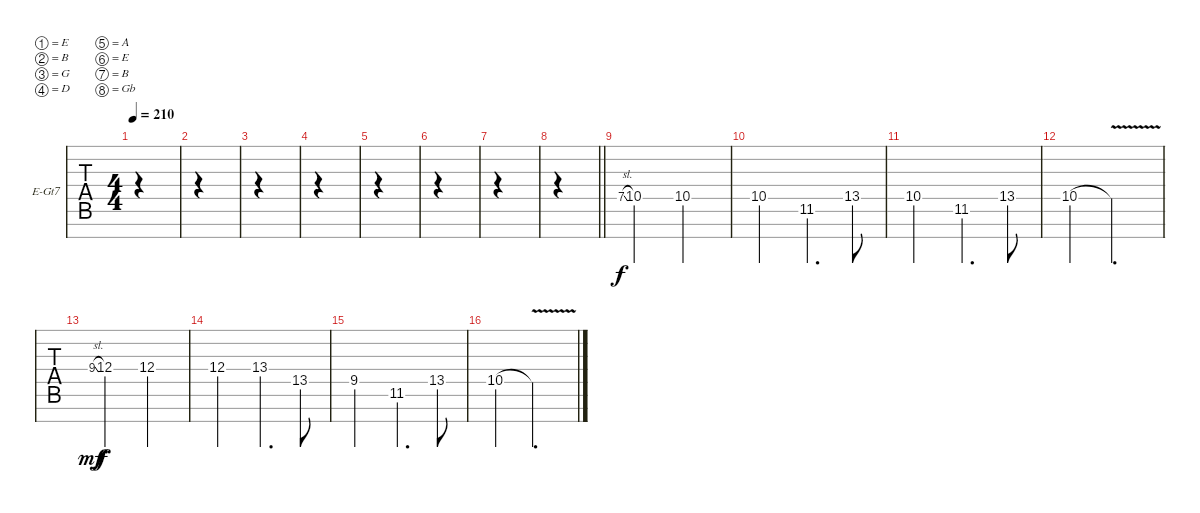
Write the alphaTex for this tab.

\bracketExtendMode groupsimilarinstruments
\firstSystemTrackNameOrientation horizontal
\otherSystemsTrackNameOrientation horizontal
\track ("Äîðîæêà 3" "E-Gt7") {instrument distortionguitar}
\staff {tabs}
\tuning (E4 B3 G3 D3 A2 E2 B1 Gb1)
\ts (4 4)
\beaming (8 2 2 2 2)
\tempo 210
\clef g2
\ks c
|
|
|
|
|
|
|
\barLineRight lightlight
|
\section ("" "")
7.5{sl}.8{gr} 10.5.2{dy f} 10.5.2 |
10.5.2 11.6.4{d} 13.5.8 |
10.5.2 11.6.4{d} 13.5.8 |
10.5.4 10.5{v t}.2{d} |
9.4{sl}.8{gr dy mf} 12.4.2{dy f} 12.4.2 |
12.4.2 13.4.4{d} 13.5.8 |
9.5.2 11.6.4{d} 13.5.8 |
10.5.4 10.5{v t}.2{d}
